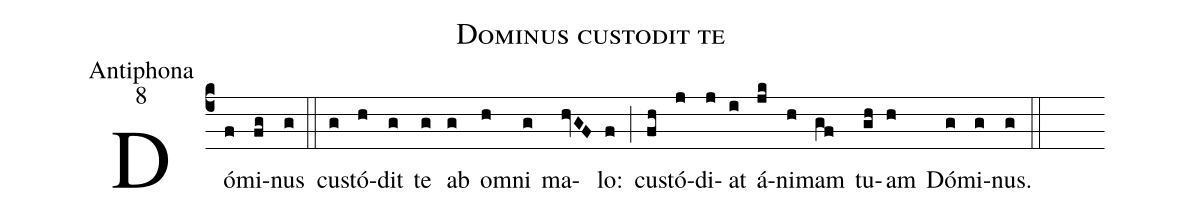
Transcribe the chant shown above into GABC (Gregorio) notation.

name:Dominus custodit te;
office-part:Antiphona;
mode:8;
%%
(c4) Dó(f)mi(fg)nus(g) (::) cu(g)stó(h)dit(g) te(g) ab(g) o(h)mni(g) ma(hvGF)lo:(f) (;) cu(fh)stó(j)di(j)at(i) á(jk)ni(h)mam(gf) tu(gh)am(h) Dó(g)mi(g)nus.(g) (::)
